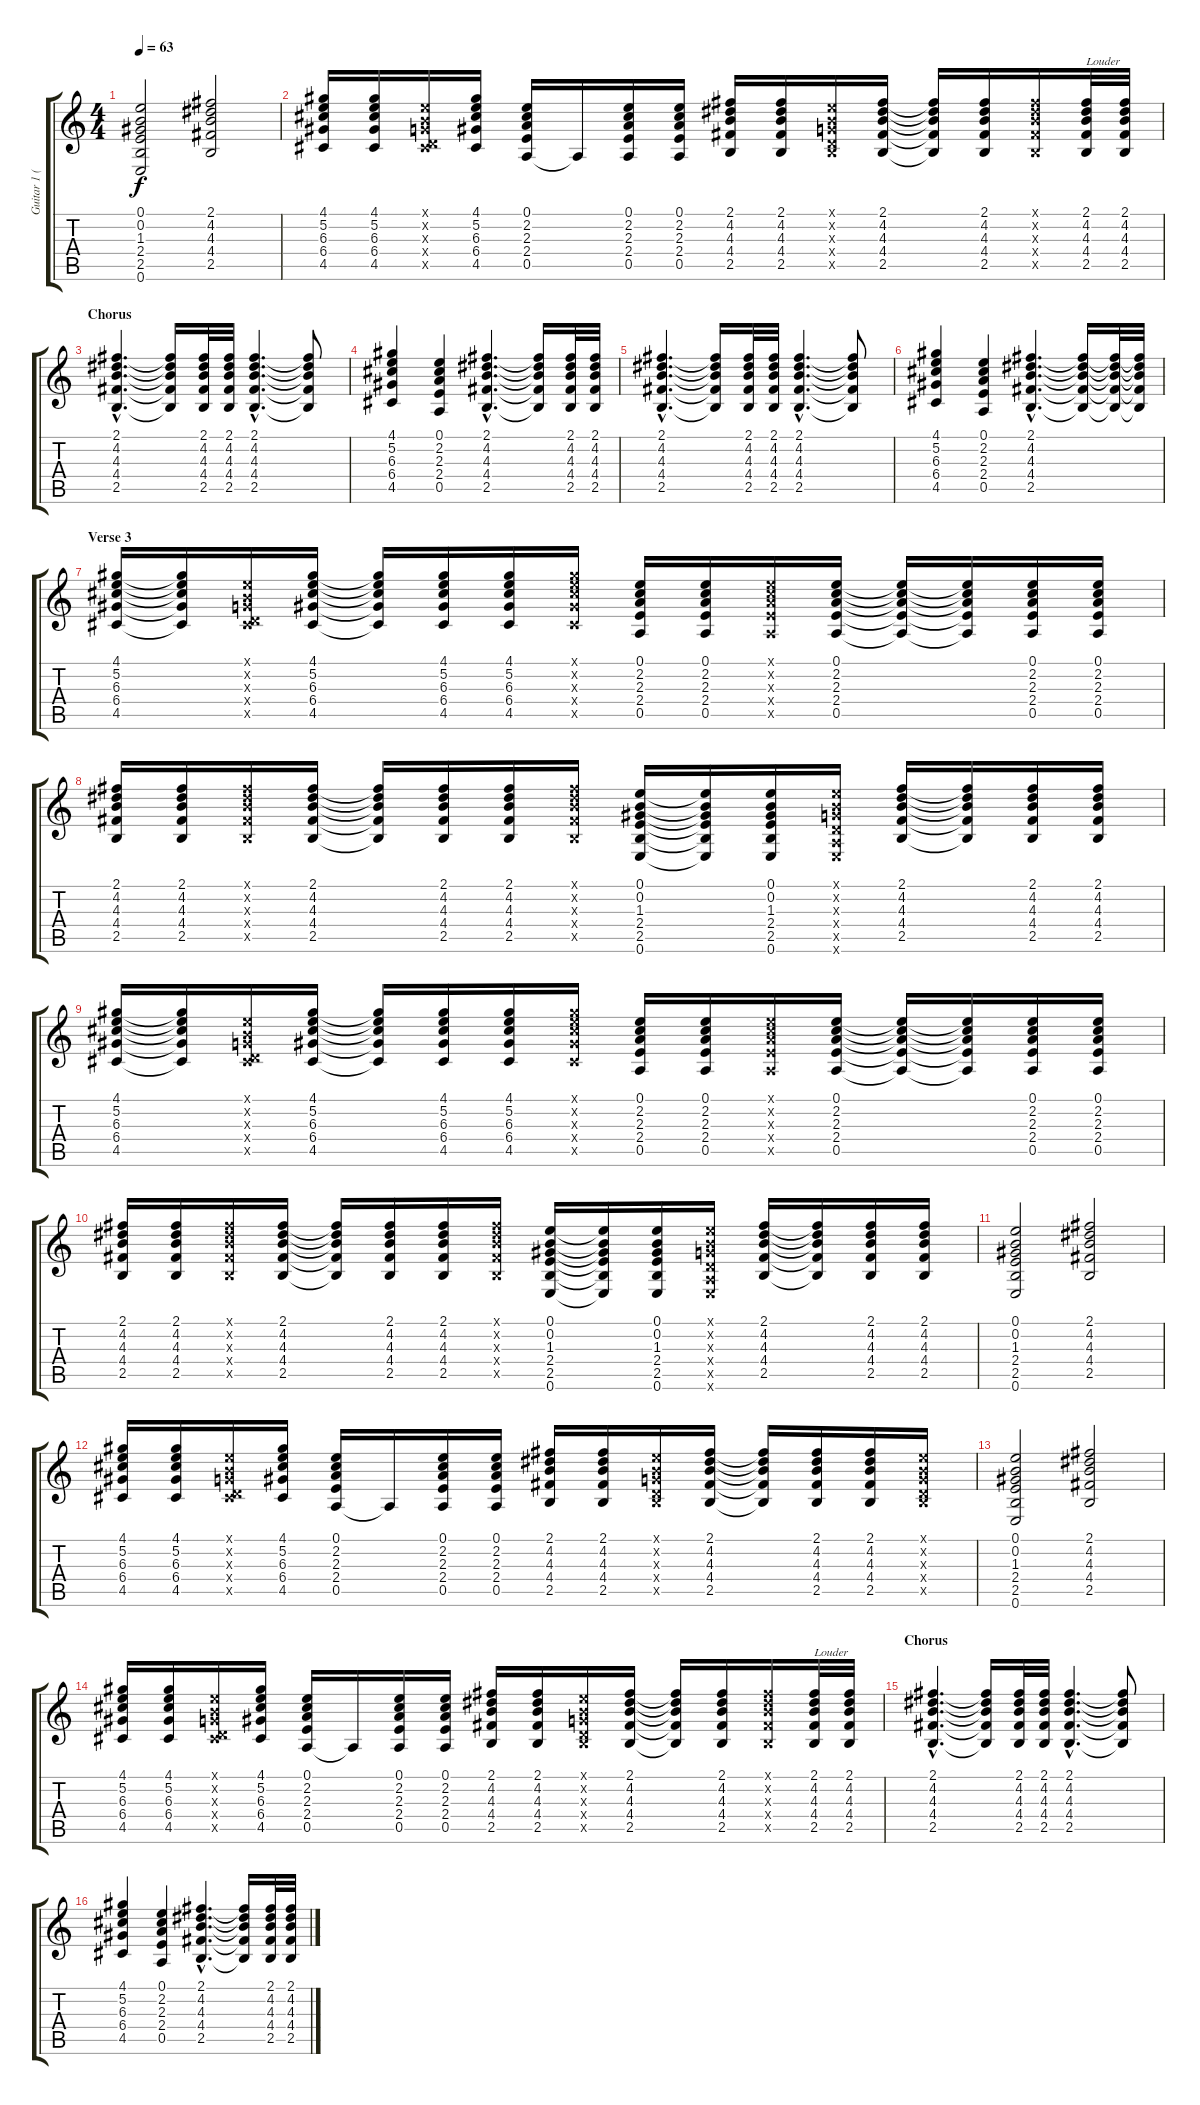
\track ("Guitar 1 (Solo)" "Guitar 1 (") {instrument electricguitarjazz}
\staff {score tabs}
\tuning (E4 B3 G3 D3 A2 E2) {hide}
\ts (4 4)
\tempo 63
\clef g2
\ks c
(0.1 0.2 1.3 2.4 2.5 0.6).2{dy f} (2.1 4.2 4.3 4.4 2.5).2 |
(4.1 5.2 6.3 6.4 4.5).16 (4.1 5.2 6.3 6.4 4.5).16 (0.1{x} 0.2{x} 0.3{x} 0.4{x} 4.5{x}).16 (4.1 5.2 6.3 6.4 4.5).16 (0.1 2.2 2.3 2.4 0.5).16 0.5{t}.16 (0.1 2.2 2.3 2.4 0.5).16 (0.1 2.2 2.3 2.4 0.5).16 (2.1 4.2 4.3 4.4 2.5).16 (2.1 4.2 4.3 4.4 2.5).16 (0.1{x} 0.2{x} 0.3{x} 0.4{x} 2.5{x}).16 (2.1 4.2 4.3 4.4 2.5).16 (2.1{t} 4.2{t} 4.3{t} 4.4{t} 2.5{t}).16 (2.1 4.2 4.3 4.4 2.5).16 (2.1{x} 4.2{x} 4.3{x} 4.4{x} 2.5{x}).16 (2.1 4.2 4.3 4.4 2.5).32{txt "Louder" volume 16} (2.1 4.2 4.3 4.4 2.5).32 |
\section ("" "Chorus")
(2.1{hac} 4.2{hac} 4.3{hac} 4.4{hac} 2.5{hac}).4{d} (2.1{t} 4.2{t} 4.3{t} 4.4{t} 2.5{t}).16 (2.1 4.2 4.3 4.4 2.5).32 (2.1 4.2 4.3 4.4 2.5).32 (2.1{hac} 4.2{hac} 4.3{hac} 4.4{hac} 2.5{hac}).4{d} (2.1{t} 4.2{t} 4.3{t} 4.4{t} 2.5{t}).8 |
(4.1 5.2 6.3 6.4 4.5).4 (0.1 2.2 2.3 2.4 0.5).4 (2.1{hac} 4.2{hac} 4.3{hac} 4.4{hac} 2.5{hac}).4{d} (2.1{t} 4.2{t} 4.3{t} 4.4{t} 2.5{t}).16 (2.1 4.2 4.3 4.4 2.5).32 (2.1 4.2 4.3 4.4 2.5).32 |
(2.1{hac} 4.2{hac} 4.3{hac} 4.4{hac} 2.5{hac}).4{d} (2.1{t} 4.2{t} 4.3{t} 4.4{t} 2.5{t}).16 (2.1 4.2 4.3 4.4 2.5).32 (2.1 4.2 4.3 4.4 2.5).32 (2.1{hac} 4.2{hac} 4.3{hac} 4.4{hac} 2.5{hac}).4{d} (2.1{t} 4.2{t} 4.3{t} 4.4{t} 2.5{t}).8 |
(4.1 5.2 6.3 6.4 4.5).4 (0.1 2.2 2.3 2.4 0.5).4 (2.1{hac} 4.2{hac} 4.3{hac} 4.4{hac} 2.5{hac}).4{d} (2.1{t} 4.2{t} 4.3{t} 4.4{t} 2.5{t}).16 (2.1{t} 4.2{t} 4.3{t} 4.4{t} 2.5{t}).32 (2.1{t} 4.2{t} 4.3{t} 4.4{t} 2.5{t}).32 |
\section ("" "Verse 3")
(4.1 5.2 6.3 6.4 4.5).16{volume 10} (4.1{t} 5.2{t} 6.3{t} 6.4{t} 4.5{t}).16 (0.1{x} 0.2{x} 0.3{x} 0.4{x} 4.5{x}).16 (4.1 5.2 6.3 6.4 4.5).16 (4.1{t} 5.2{t} 6.3{t} 6.4{t} 4.5{t}).16 (4.1 5.2 6.3 6.4 4.5).16 (4.1 5.2 6.3 6.4 4.5).16 (4.1{x} 5.2{x} 6.3{x} 6.4{x} 4.5{x}).16 (0.1 2.2 2.3 2.4 0.5).16 (0.1 2.2 2.3 2.4 0.5).16 (0.1{x} 2.2{x} 2.3{x} 2.4{x} 0.5{x}).16 (0.1 2.2 2.3 2.4 0.5).16 (0.1{t} 2.2{t} 2.3{t} 2.4{t} 0.5{t}).16 (0.1{t} 2.2{t} 2.3{t} 2.4{t} 0.5{t}).16 (0.1 2.2 2.3 2.4 0.5).16 (0.1 2.2 2.3 2.4 0.5).16 |
(2.1 4.2 4.3 4.4 2.5).16 (2.1 4.2 4.3 4.4 2.5).16 (2.1{x} 4.2{x} 4.3{x} 4.4{x} 2.5{x}).16 (2.1 4.2 4.3 4.4 2.5).16 (2.1{t} 4.2{t} 4.3{t} 4.4{t} 2.5{t}).16 (2.1 4.2 4.3 4.4 2.5).16 (2.1 4.2 4.3 4.4 2.5).16 (2.1{x} 4.2{x} 4.3{x} 4.4{x} 2.5{x}).16 (0.1 0.2 1.3 2.4 2.5 0.6).16 (0.1{t} 0.2{t} 1.3{t} 2.4{t} 2.5{t} 0.6{t}).16 (0.1 0.2 1.3 2.4 2.5 0.6).16 (0.1{x} 0.2{x} 0.3{x} 0.4{x} 0.5{x} 0.6{x}).16 (2.1 4.2 4.3 4.4 2.5).16 (2.1{t} 4.2{t} 4.3{t} 4.4{t} 2.5{t}).16 (2.1 4.2 4.3 4.4 2.5).16 (2.1 4.2 4.3 4.4 2.5).16 |
(4.1 5.2 6.3 6.4 4.5).16 (4.1{t} 5.2{t} 6.3{t} 6.4{t} 4.5{t}).16 (0.1{x} 0.2{x} 0.3{x} 0.4{x} 4.5{x}).16 (4.1 5.2 6.3 6.4 4.5).16 (4.1{t} 5.2{t} 6.3{t} 6.4{t} 4.5{t}).16 (4.1 5.2 6.3 6.4 4.5).16 (4.1 5.2 6.3 6.4 4.5).16 (4.1{x} 5.2{x} 6.3{x} 6.4{x} 4.5{x}).16 (0.1 2.2 2.3 2.4 0.5).16 (0.1 2.2 2.3 2.4 0.5).16 (0.1{x} 2.2{x} 2.3{x} 2.4{x} 0.5{x}).16 (0.1 2.2 2.3 2.4 0.5).16 (0.1{t} 2.2{t} 2.3{t} 2.4{t} 0.5{t}).16 (0.1{t} 2.2{t} 2.3{t} 2.4{t} 0.5{t}).16 (0.1 2.2 2.3 2.4 0.5).16 (0.1 2.2 2.3 2.4 0.5).16 |
(2.1 4.2 4.3 4.4 2.5).16 (2.1 4.2 4.3 4.4 2.5).16 (2.1{x} 4.2{x} 4.3{x} 4.4{x} 2.5{x}).16 (2.1 4.2 4.3 4.4 2.5).16 (2.1{t} 4.2{t} 4.3{t} 4.4{t} 2.5{t}).16 (2.1 4.2 4.3 4.4 2.5).16 (2.1 4.2 4.3 4.4 2.5).16 (2.1{x} 4.2{x} 4.3{x} 4.4{x} 2.5{x}).16 (0.1 0.2 1.3 2.4 2.5 0.6).16 (0.1{t} 0.2{t} 1.3{t} 2.4{t} 2.5{t} 0.6{t}).16 (0.1 0.2 1.3 2.4 2.5 0.6).16 (0.1{x} 0.2{x} 0.3{x} 0.4{x} 0.5{x} 0.6{x}).16 (2.1 4.2 4.3 4.4 2.5).16 (2.1{t} 4.2{t} 4.3{t} 4.4{t} 2.5{t}).16 (2.1 4.2 4.3 4.4 2.5).16 (2.1 4.2 4.3 4.4 2.5).16 |
(0.1 0.2 1.3 2.4 2.5 0.6).2 (2.1 4.2 4.3 4.4 2.5).2 |
(4.1 5.2 6.3 6.4 4.5).16 (4.1 5.2 6.3 6.4 4.5).16 (0.1{x} 0.2{x} 0.3{x} 0.4{x} 4.5{x}).16 (4.1 5.2 6.3 6.4 4.5).16 (0.1 2.2 2.3 2.4 0.5).16 0.5{t}.16 (0.1 2.2 2.3 2.4 0.5).16 (0.1 2.2 2.3 2.4 0.5).16 (2.1 4.2 4.3 4.4 2.5).16 (2.1 4.2 4.3 4.4 2.5).16 (0.1{x} 0.2{x} 0.3{x} 0.4{x} 2.5{x}).16 (2.1 4.2 4.3 4.4 2.5).16 (2.1{t} 4.2{t} 4.3{t} 4.4{t} 2.5{t}).16 (2.1 4.2 4.3 4.4 2.5).16 (2.1 4.2 4.3 4.4 2.5).16 (0.1{x} 0.2{x} 0.3{x} 0.4{x} 2.5{x}).16 |
(0.1 0.2 1.3 2.4 2.5 0.6).2 (2.1 4.2 4.3 4.4 2.5).2 |
(4.1 5.2 6.3 6.4 4.5).16 (4.1 5.2 6.3 6.4 4.5).16 (0.1{x} 0.2{x} 0.3{x} 0.4{x} 4.5{x}).16 (4.1 5.2 6.3 6.4 4.5).16 (0.1 2.2 2.3 2.4 0.5).16 0.5{t}.16 (0.1 2.2 2.3 2.4 0.5).16 (0.1 2.2 2.3 2.4 0.5).16 (2.1 4.2 4.3 4.4 2.5).16 (2.1 4.2 4.3 4.4 2.5).16 (0.1{x} 0.2{x} 0.3{x} 0.4{x} 2.5{x}).16 (2.1 4.2 4.3 4.4 2.5).16 (2.1{t} 4.2{t} 4.3{t} 4.4{t} 2.5{t}).16 (2.1 4.2 4.3 4.4 2.5).16 (2.1{x} 4.2{x} 4.3{x} 4.4{x} 2.5{x}).16 (2.1 4.2 4.3 4.4 2.5).32{txt "Louder" volume 16} (2.1 4.2 4.3 4.4 2.5).32 |
\section ("" "Chorus")
(2.1{hac} 4.2{hac} 4.3{hac} 4.4{hac} 2.5{hac}).4{d} (2.1{t} 4.2{t} 4.3{t} 4.4{t} 2.5{t}).16 (2.1 4.2 4.3 4.4 2.5).32 (2.1 4.2 4.3 4.4 2.5).32 (2.1{hac} 4.2{hac} 4.3{hac} 4.4{hac} 2.5{hac}).4{d} (2.1{t} 4.2{t} 4.3{t} 4.4{t} 2.5{t}).8 |
(4.1 5.2 6.3 6.4 4.5).4 (0.1 2.2 2.3 2.4 0.5).4 (2.1{hac} 4.2{hac} 4.3{hac} 4.4{hac} 2.5{hac}).4{d} (2.1{t} 4.2{t} 4.3{t} 4.4{t} 2.5{t}).16 (2.1 4.2 4.3 4.4 2.5).32 (2.1 4.2 4.3 4.4 2.5).32
